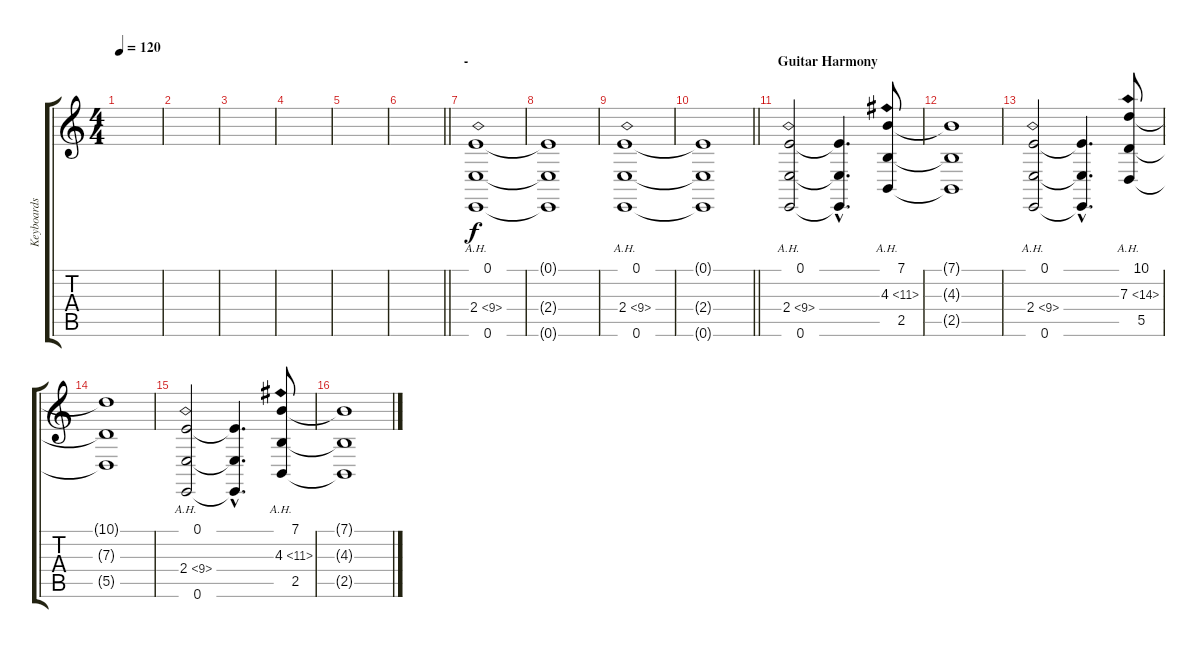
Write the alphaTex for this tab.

\track ("Keyboards" "Keyboards") {instrument stringensemble1}
\staff {score tabs}
\tuning (E4 B3 G3 D3 A2 E2) {hide}
\ts (4 4)
\tempo 120
\clef g2
\ks c
|
|
|
|
|
\barLineRight lightlight
|
\section ("" "-")
(0.1 2.4{ah 7} 0.6).1{instrument stringensemble1} |
(0.1{t} 2.4{t} 0.6{t}).1 |
(0.1 2.4{ah 7} 0.6).1{instrument stringensemble1} |
\barLineRight lightlight
(0.1{t} 2.4{t} 0.6{t}).1 |
\section ("" "Guitar Harmony")
(0.1 2.4{ah 7} 0.6).2{instrument stringensemble1} (0.1{hac t} 2.4{hac t} 0.6{hac t}).4{d} (7.1 4.3{ah 7} 2.5).8 |
(7.1{t} 4.3{t} 2.5{t}).1 |
(0.1 2.4{ah 7} 0.6).2 (0.1{hac t} 2.4{hac t} 0.6{hac t}).4{d} (10.1 7.3{ah 7} 5.5).8 |
(10.1{t} 7.3{t} 5.5{t}).1 |
(0.1 2.4{ah 7} 0.6).2 (0.1{hac t} 2.4{hac t} 0.6{hac t}).4{d} (7.1 4.3{ah 7} 2.5).8 |
(7.1{t} 4.3{t} 2.5{t}).1
